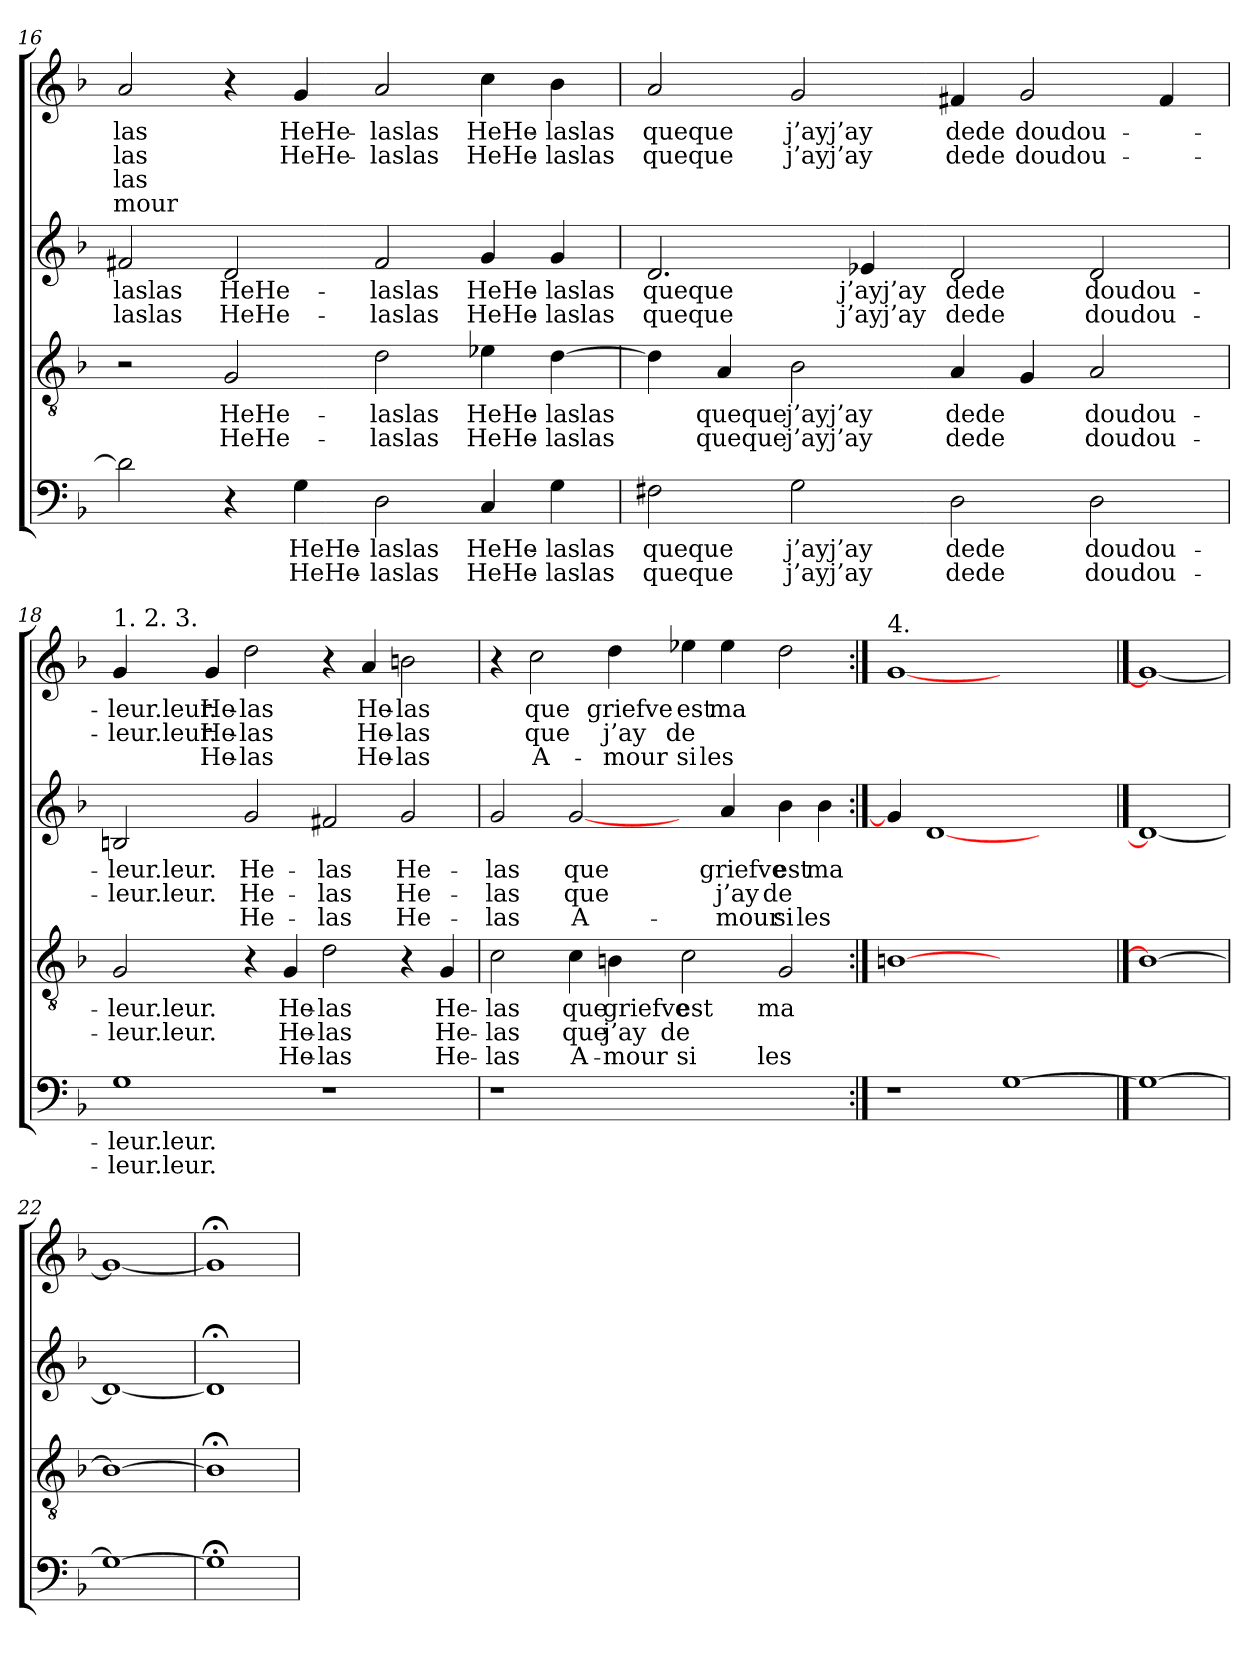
**kern	**text	**text	**kern	**text	**text	**text	**kern	**text	**text	**text	**kern	**text	**text	**text	**text
*part4	*part4	*part4	*part3	*part3	*part3	*part3	*part2	*part2	*part2	*part2	*part1	*part1	*part1	*part1	*part1
*staff4	*staff4	*staff4	*staff3	*staff3	*staff3	*staff3	*staff2	*staff2	*staff2	*staff2	*staff1	*staff1	*staff1	*staff1	*staff1
*clefF4	*	*	*clefGv2	*	*	*	*clefG2	*	*	*	*clefG2	*	*	*	*
*k[b-]	*	*	*k[b-]	*	*	*	*k[b-]	*	*	*	*k[b-]	*	*	*	*
=16	=16	=16	=16	=16	=16	=16	=16	=16	=16	=16	=16	=16	=16	=16	=16
2d]	.	.	2r	.	.	.	2f#X	-laslas	-laslas	.	2a	-las	-las	-las	-mour
4r	.	.	2G	HeHe-	HeHe-	.	2d	HeHe-	HeHe-	.	4r	.	.	.	.
4G	HeHe-	HeHe-	.	.	.	.	.	.	.	.	4g	HeHe-	HeHe-	.	.
2D	-laslas	-laslas	2d	-laslas	-laslas	.	2f#	-laslas	-laslas	.	2a	-laslas	-laslas	.	.
4C	HeHe-	HeHe-	4e-X	HeHe-	HeHe-	.	4g	HeHe-	HeHe-	.	4cc	HeHe-	HeHe-	.	.
4G	-laslas	-laslas	[4d	-laslas	-laslas	.	4g	-laslas	-laslas	.	4b-	-laslas	-laslas	.	.
!!LO:LB:g=z
=17	=17	=17	=17	=17	=17	=17	=17	=17	=17	=17	=17	=17	=17	=17	=17
2F#X	queque	queque	4d]	.	.	.	2.d	queque	queque	.	2a	queque	queque	.	.
.	.	.	4A	queque	queque	.	.	.	.	.	.	.	.	.	.
2G	j’ayj’ay	j’ayj’ay	2B-	j’ayj’ay	j’ayj’ay	.	.	.	.	.	2g	j’ayj’ay	j’ayj’ay	.	.
.	.	.	.	.	.	.	4e-X	j’ayj’ay	j’ayj’ay	.	.	.	.	.	.
2D	dede	dede	4A	dede	dede	.	2d	dede	dede	.	4f#X	dede	dede	.	.
.	.	.	4G	.	.	.	.	.	.	.	2g	doudou-	doudou-	.	.
2D	doudou-	doudou-	2A	doudou-	doudou-	.	2d	doudou-	doudou-	.	.	.	.	.	.
.	.	.	.	.	.	.	.	.	.	.	4f#	.	.	.	.
=18	=18	=18	=18	=18	=18	=18	=18	=18	=18	=18	=18	=18	=18	=18	=18
!	!	!	!	!	!	!	!	!	!	!	!LO:TX:t=1. 2. 3.	!	!	!	!
1G	-leur.leur.	-leur.leur.	2G	-leur.leur.	-leur.leur.	.	2Bn	-leur.leur.	-leur.leur.	.	4g	-leur.leur.	-leur.leur.	.	.
.	.	.	.	.	.	.	.	.	.	.	4g	He-	He-	He-	.
.	.	.	4r	.	.	.	2g	He-	He-	He-	2dd	-las	-las	-las	.
.	.	.	4G	He-	He-	He-	.	.	.	.	.	.	.	.	.
1r	.	.	2d	-las	-las	-las	2f#X	-las	-las	-las	4r	.	.	.	.
.	.	.	.	.	.	.	.	.	.	.	4a	He-	He-	He-	.
.	.	.	4r	.	.	.	2g	He-	He-	He-	2bn	-las	-las	-las	.
.	.	.	4G	He-	He-	He-	.	.	.	.	.	.	.	.	.
=19	=19	=19	=19	=19	=19	=19	=19	=19	=19	=19	=19	=19	=19	=19	=19
1r	.	.	2c	-las	-las	-las	2g	-las	-las	-las	4r	.	.	.	.
.	.	.	.	.	.	.	.	.	.	.	2cc	que	que	A-	.
.	.	.	4c	que	que	A-	[2g	que	que	A-	.	.	.	.	.
.	.	.	4Bn	griefve	j’ay	-mour	.	.	.	.	4dd	griefve	j’ay	-mour	.
1ryy	.	.	2c	est	de	si	4ryy	.	.	.	4ee-X	est	de	si	.
.	.	.	.	.	.	.	4a	griefve	j’ay	-mour	4ee-	ma	.	les	.
.	.	.	2G	ma	.	les	4b-	est	de	si	2dd	.	.	.	.
.	.	.	.	.	.	.	4b-	ma	.	les	.	.	.	.	.
=20:|!	=20:|!	=20:|!	=20:|!	=20:|!	=20:|!	=20:|!	=20:|!	=20:|!	=20:|!	=20:|!	=20:|!	=20:|!	=20:|!	=20:|!	=20:|!
!	!	!	!	!	!	!	!	!	!	!	!LO:TX:t=4.	!	!	!	!
1r	.	.	[1Bn	.	.	.	4g]	.	.	.	[1g	.	.	.	.
.	.	.	.	.	.	.	[1d	.	.	.	.	.	.	.	.
[1G	.	.	1ryy	.	.	.	.	.	.	.	1ryy	.	.	.	.
.	.	.	.	.	.	.	2.ryy	.	.	.	.	.	.	.	.
==21	==21	==21	==21	==21	==21	==21	==21	==21	==21	==21	==21	==21	==21	==21	==21
1G_	.	.	1B_	.	.	.	1d_	.	.	.	1g_	.	.	.	.
=22	=22	=22	=22	=22	=22	=22	=22	=22	=22	=22	=22	=22	=22	=22	=22
1G_	.	.	1B_	.	.	.	1d_	.	.	.	1g_	.	.	.	.
=23	=23	=23	=23	=23	=23	=23	=23	=23	=23	=23	=23	=23	=23	=23	=23
1G;<]	.	.	1B;<]	.	.	.	1d;<]	.	.	.	1g;<]	.	.	.	.
=	=	=	=	=	=	=	=	=	=	=	=	=	=	=	=
*-	*-	*-	*-	*-	*-	*-	*-	*-	*-	*-	*-	*-	*-	*-	*-
